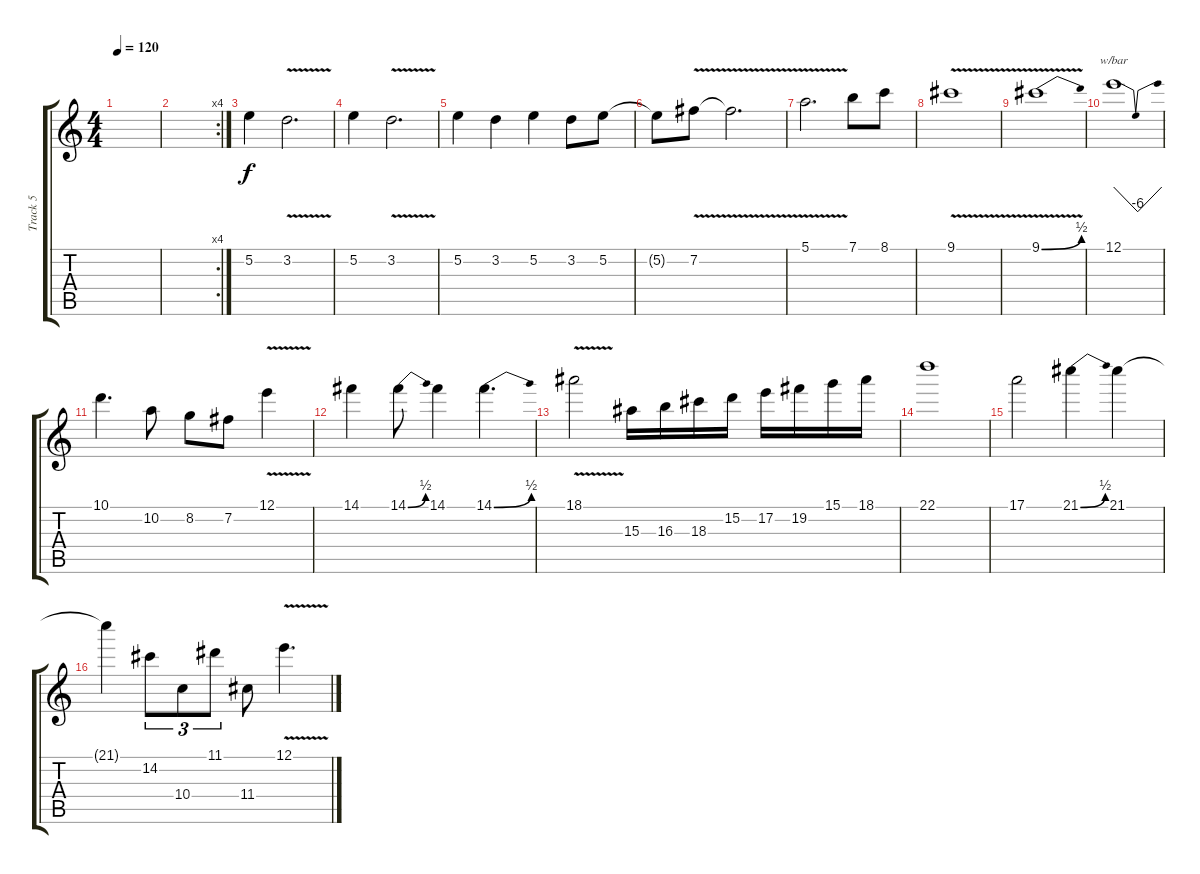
\track ("Track 5" "Track 5") {instrument electricguitarjazz}
\staff {score tabs}
\tuning (E4 B3 G3 D3 A2 E2) {hide}
\ts (4 4)
\tempo 120
\clef g2
\ks c
|
\rc 4
|
5.2.4 3.2{v}.2{d} |
5.2.4 3.2{v}.2{d} |
5.2.4 3.2.4 5.2.4 3.2.8 5.2.8 |
5.2{t}.8 7.2{v}.8 7.2{v t}.2{d} |
5.1{v}.2{d} 7.1.8 8.1.8 |
9.1{v}.1 |
9.1{be (bend 0 0 60 2) v}.1 |
12.1.1{tbe (dip default 0 0 30 -24 60 0)} |
10.1.4{d} 10.2.8 8.2.8 7.2.8 12.1{v}.4 |
14.1.4 14.1{be (bend 0 0 60 2)}.8 14.1.4 14.1{be (bend 0 0 60 2)}.4{d} |
18.1{v}.2 15.3.16 16.3.16 18.3.16 15.2.16 17.2.16 19.2.16 15.1.16 18.1.16 |
22.1.1 |
17.1.2 21.1{be (bend 0 0 60 2)}.4 21.1.4 |
21.1{t}.4 14.2.8{tu (3 2)} 10.4.8{tu (3 2)} 11.1.8{tu (3 2)} 11.4.8 12.1{v}.4{d}
